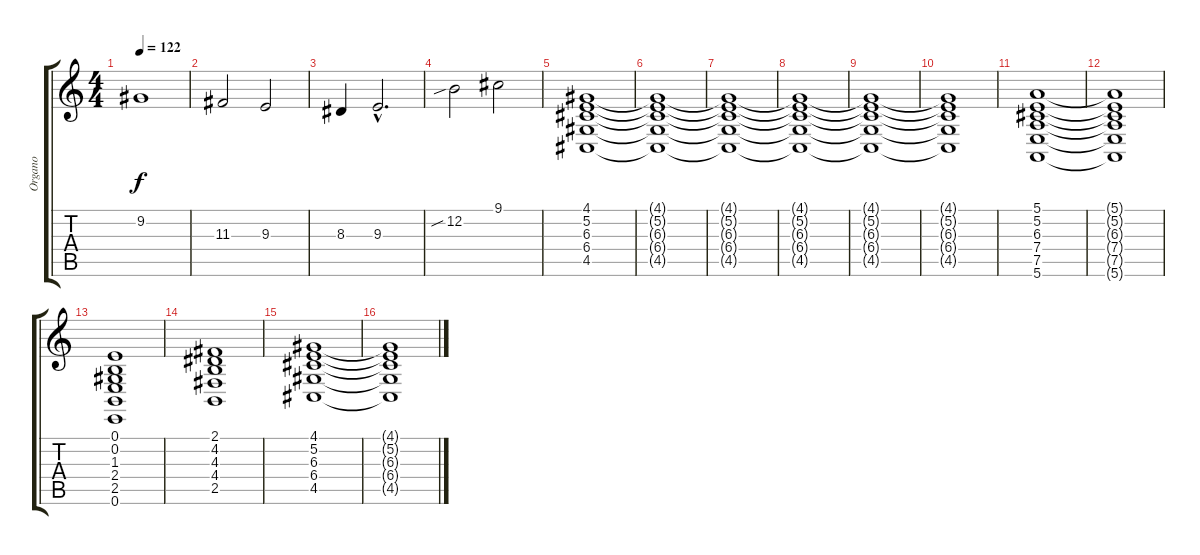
\track ("Organo" "Organo") {instrument pad7halo}
\staff {score tabs}
\tuning (E4 B3 G3 D3 A2 E2) {hide}
\ts (4 4)
\tempo 122
\clef g2
\ks c
9.2.1{dy f} |
11.3.2 9.3.2 |
8.3.4 9.3{hac}.2{d} |
12.2{sib}.2 9.1.2 |
(4.1 5.2 6.3 6.4 4.5).1 |
(4.1{t} 5.2{t} 6.3{t} 6.4{t} 4.5{t}).1 |
(4.1{t} 5.2{t} 6.3{t} 6.4{t} 4.5{t}).1 |
(4.1{t} 5.2{t} 6.3{t} 6.4{t} 4.5{t}).1 |
(4.1{t} 5.2{t} 6.3{t} 6.4{t} 4.5{t}).1 |
(4.1{t} 5.2{t} 6.3{t} 6.4{t} 4.5{t}).1 |
(5.1 5.2 6.3 7.4 7.5 5.6).1 |
(5.1{t} 5.2{t} 6.3{t} 7.4{t} 7.5{t} 5.6{t}).1 |
(0.1 0.2 1.3 2.4 2.5 0.6).1 |
(2.1 4.2 4.3 4.4 2.5).1 |
(4.1 5.2 6.3 6.4 4.5).1 |
(4.1{t} 5.2{t} 6.3{t} 6.4{t} 4.5{t}).1
